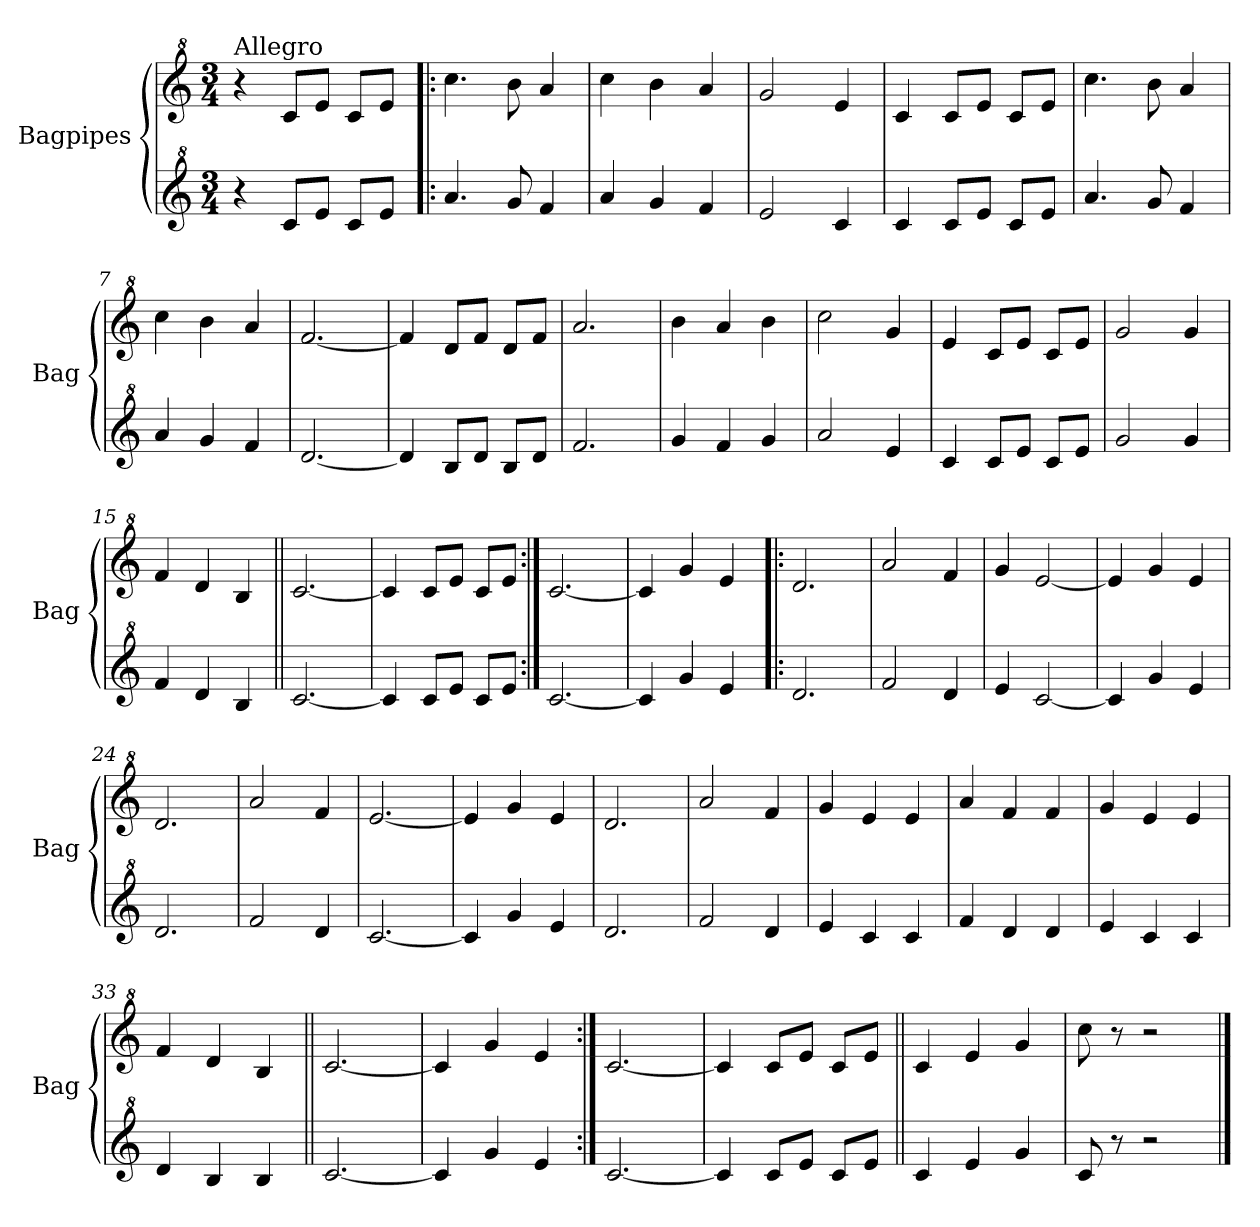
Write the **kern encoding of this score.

**kern	**kern
*part2	*part1
*staff2	*staff1
*I"Bagpipes	*I"Bagpipes
*I'Bag	*I'Bag
*clefG^2	*clefG^2
*k[]	*k[]
*C:	*C:
*M3/4	*M3/4
=1	=1
!	!LO:TX:a:t=Allegro
4r	4r
8cc/L	8cc/L
8ee/J	8ee/J
8cc/L	8cc/L
8ee/J	8ee/J
=2!|:	=2!|:
4.aa/	4.ccc\
8gg/	8bb\
4ff/	4aa/
=3	=3
4aa/	4ccc\
4gg/	4bb\
4ff/	4aa/
=4	=4
2ee/	2gg/
4cc/	4ee/
=5	=5
4cc/	4cc/
8cc/L	8cc/L
8ee/J	8ee/J
8cc/L	8cc/L
8ee/J	8ee/J
=6	=6
4.aa/	4.ccc\
8gg/	8bb\
4ff/	4aa/
=7	=7
4aa/	4ccc\
4gg/	4bb\
4ff/	4aa/
=8	=8
[2.dd/	[2.ff/
=9	=9
4dd/]	4ff/]
8b/L	8dd/L
8dd/J	8ff/J
8b/L	8dd/L
8dd/J	8ff/J
=10	=10
2.ff/	2.aa/
!!LO:LB:g=z
=11	=11
4gg/	4bb\
4ff/	4aa/
4gg/	4bb\
=12	=12
2aa/	2ccc\
4ee/	4gg/
=13	=13
4cc/	4ee/
8cc/L	8cc/L
8ee/J	8ee/J
8cc/L	8cc/L
8ee/J	8ee/J
=14	=14
2gg/	2gg/
4gg/	4gg/
=15	=15
4ff/	4ff/
4dd/	4dd/
4b/	4b/
=16||	=16||
[2.cc/	[2.cc/
=17	=17
4cc/]	4cc/]
8cc/L	8cc/L
8ee/J	8ee/J
8cc/L	8cc/L
8ee/J	8ee/J
=18:|!	=18:|!
[2.cc/	[2.cc/
=19	=19
4cc/]	4cc/]
4gg/	4gg/
4ee/	4ee/
=20!|:	=20!|:
2.dd/	2.dd/
=21	=21
2ff/	2aa/
4dd/	4ff/
!!LO:LB:g=z
=22	=22
4ee/	4gg/
[2cc/	[2ee/
=23	=23
4cc/]	4ee/]
4gg/	4gg/
4ee/	4ee/
=24	=24
2.dd/	2.dd/
=25	=25
2ff/	2aa/
4dd/	4ff/
=26	=26
[2.cc/	[2.ee/
=27	=27
4cc/]	4ee/]
4gg/	4gg/
4ee/	4ee/
=28	=28
2.dd/	2.dd/
=29	=29
2ff/	2aa/
4dd/	4ff/
=30	=30
4ee/	4gg/
4cc/	4ee/
4cc/	4ee/
=31	=31
4ff/	4aa/
4dd/	4ff/
4dd/	4ff/
=32	=32
4ee/	4gg/
4cc/	4ee/
4cc/	4ee/
=33	=33
4dd/	4ff/
4b/	4dd/
4b/	4b/
=34||	=34||
[2.cc/	[2.cc/
!!LO:LB:g=z
=35	=35
4cc/]	4cc/]
4gg/	4gg/
4ee/	4ee/
=36:|!	=36:|!
[2.cc/	[2.cc/
=37	=37
4cc/]	4cc/]
8cc/L	8cc/L
8ee/J	8ee/J
8cc/L	8cc/L
8ee/J	8ee/J
=38||	=38||
4cc/	4cc/
4ee/	4ee/
4gg/	4gg/
=39	=39
8cc/	8ccc\
8r	8r
2r	2r
==	==
*-	*-
